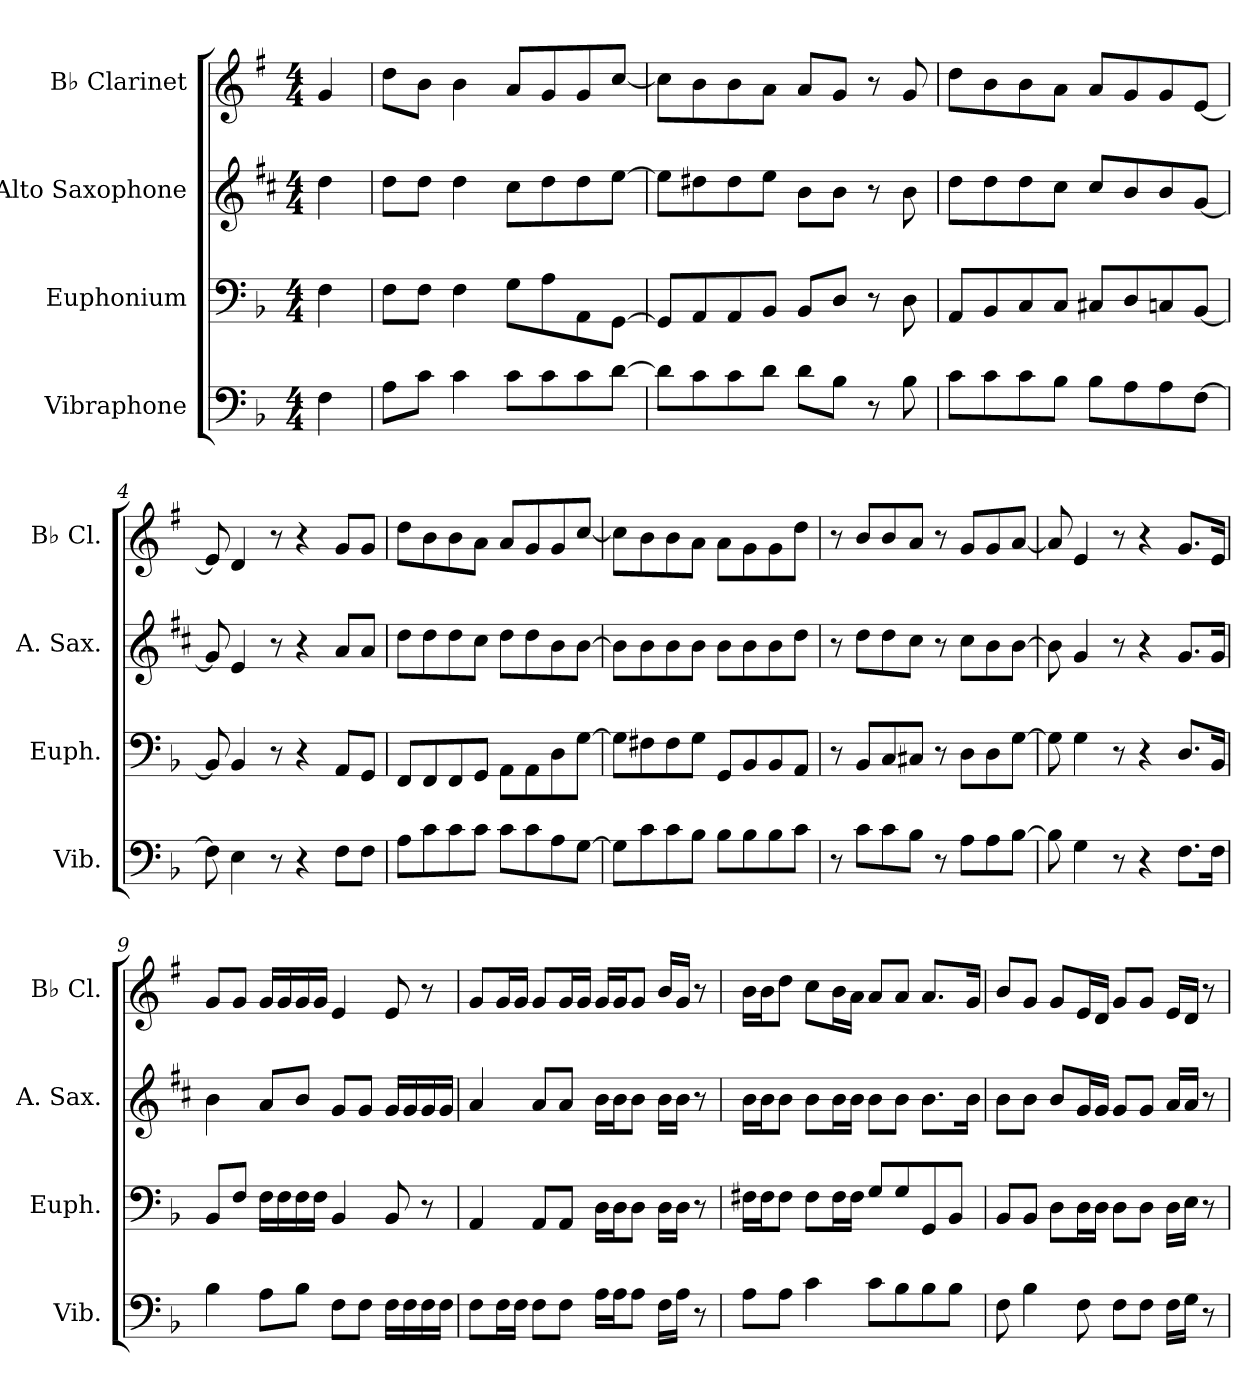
**kern	**kern	**kern	**kern
*part4	*part3	*part2	*part1
*staff4	*staff3	*staff2	*staff1
*I"Vibraphone	*I"Euphonium	*I"Alto Saxophone	*I"B♭ Clarinet
*I'Vib.	*I'Euph.	*I'A. Sax.	*I'B♭ Cl.
*clefF4	*clefF4	*clefG2	*clefG2
*	*	*ITrd5c9	*ITrd1c2
*k[b-]	*k[b-]	*k[b-]	*k[b-]
*M4/4	*M4/4	*M4/4	*M4/4
*MM105	*MM105	*MM105	*MM105
=	=	=	=
4F\	4F\	4f\	4f/
=1	=1	=1	=1
8A\L	8F\L	8f\L	8cc\L
8c\J	8F\J	8f\J	8a\J
4c\	4F\	4f\	4a\
8c\L	8G\L	8e\L	8g/L
8c\	8A\	8f\	8f/
8c\	8AA\	8f\	8f/
[8d\J	[8GG\J	[8g\J	[8b-/J
=2	=2	=2	=2
8d\L]	8GG/L]	8g\L]	8b-\L]
8c\	8AA/	8f#X\	8a\
8c\	8AA/	8f#\	8a\
8d\J	8BB-/J	8g\J	8g\J
8d\L	8BB-/L	8d\L	8g/L
8B-\J	8D/J	8d\J	8f/J
8r	8r	8r	8r
8B-\	8D\	8d\	8f/
=3	=3	=3	=3
8c\L	8AA/L	8f\L	8cc\L
8c\	8BB-/	8f\	8a\
8c\	8C/	8f\	8a\
8B-\J	8C/J	8e\J	8g\J
8B-\L	8C#X/L	8e/L	8g/L
8A\	8D/	8d/	8f/
8A\	8Cn/	8d/	8f/
[8F\J	[8BB-/J	[8B-/J	[8d/J
!!LO:LB:g=z
=4	=4	=4	=4
8F\]	8BB-/]	8B-/]	8d/]
4E\	4BB-/	4G/	4c/
8r	8r	8r	8r
4r	4r	4r	4r
8F\L	8AA/L	8c/L	8f/L
8F\J	8GG/J	8c/J	8f/J
=5	=5	=5	=5
8A\L	8FF/L	8f\L	8cc\L
8c\	8FF/	8f\	8a\
8c\	8FF/	8f\	8a\
8c\J	8GG/J	8e\J	8g\J
8c\L	8AA\L	8f\L	8g/L
8c\	8AA\	8f\	8f/
8A\	8D\	8d\	8f/
[8G\J	[8G\J	[8d\J	[8b-/J
=6	=6	=6	=6
8G\L]	8G\L]	8d\L]	8b-\L]
8c\	8F#X\	8d\	8a\
8c\	8F#\	8d\	8a\
8B-\J	8G\J	8d\J	8g\J
8B-\L	8GG/L	8d\L	8g\L
8B-\	8BB-/	8d\	8f\
8B-\	8BB-/	8d\	8f\
8c\J	8AA/J	8f\J	8cc\J
=7	=7	=7	=7
8r	8r	8r	8r
8c\L	8BB-/L	8f\L	8a/L
8c\	8C/	8f\	8a/
8B-\J	8C#X/J	8e\J	8g/J
8r	8r	8r	8r
8A\L	8D\L	8e\L	8f/L
8A\	8D\	8d\	8f/
[8B-\J	[8G\J	[8d\J	[8g/J
!!LO:LB:g=z
=8	=8	=8	=8
8B-\]	8G\]	8d\]	8g/]
4G\	4G\	4B-/	4d/
8r	8r	8r	8r
4r	4r	4r	4r
8.F\L	8.D/L	8.B-/L	8.f/L
16F\Jk	16BB-/Jk	16B-/Jk	16d/Jk
=9	=9	=9	=9
4B-\	8BB-/L	4d\	8f/L
.	8F/J	.	8f/J
8A\L	16F\LL	8c/L	16f/LL
.	16F\	.	16f/
8B-\J	16F\	8d/J	16f/
.	16F\JJ	.	16f/JJ
8F\L	4BB-/	8B-/L	4d/
8F\J	.	8B-/J	.
16F\LL	8BB-/	16B-/LL	8d/
16F\	.	16B-/	.
16F\	8r	16B-/	8r
16F\JJ	.	16B-/JJ	.
=10	=10	=10	=10
8F\L	4AA/	4c/	8f/L
16F\L	.	.	16f/L
16F\JJ	.	.	16f/JJ
8F\L	8AA/L	8c/L	8f/L
8F\J	8AA/J	8c/J	16f/L
.	.	.	16f/JJ
16A\LL	16D\LL	16d\LL	16f/LL
16A\J	16D\J	16d\J	16f/J
8A\J	8D\J	8d\J	8f/J
16F\LL	16D\LL	16d\LL	16a/LL
16A\JJ	16D\JJ	16d\JJ	16f/JJ
8r	8r	8r	8r
=11	=11	=11	=11
8A\L	16F#X\LL	16d\LL	16a\LL
.	16F#\J	16d\J	16a\J
8A\J	8F#\J	8d\J	8cc\J
4c\	8F#\L	8d\L	8b-\L
.	16F#\L	16d\L	16a\L
.	16F#\JJ	16d\JJ	16g\JJ
8c\L	8G/L	8d\L	8g/L
8B-\	8G/	8d\J	8g/J
8B-\	8GG/	8.d\L	8.g/L
8B-\J	8BB-/J	.	.
.	.	16d\Jk	16f/Jk
!!LO:PB:g=z
=12	=12	=12	=12
8F\	8BB-/L	8d\L	8a/L
4B-\	8BB-/J	8d\J	8f/J
.	8D\L	8d/L	8f/L
8F\	16D\L	16B-/L	16d/L
.	16D\JJ	16B-/JJ	16c/JJ
8F\L	8D\L	8B-/L	8f/L
8F\J	8D\J	8B-/J	8f/J
16F\LL	16D\LL	16c/LL	16d/LL
16G\JJ	16E\JJ	16c/JJ	16c/JJ
8r	8r	8r	8r
=	=	=	=
*-	*-	*-	*-
